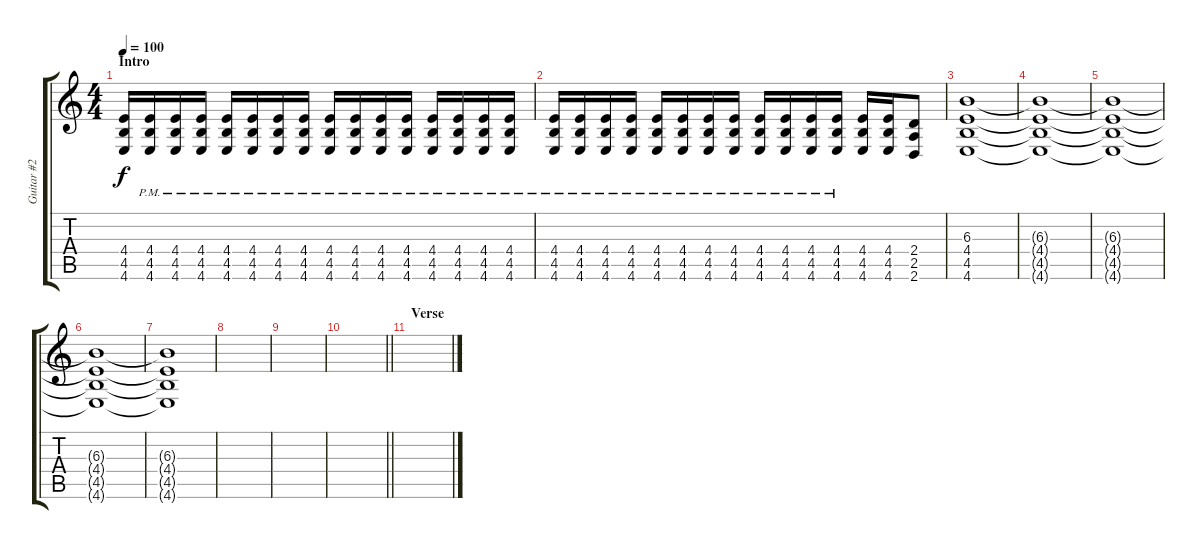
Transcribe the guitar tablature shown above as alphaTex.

\track ("Guitar #2" "Guitar #2") {instrument distortionguitar}
\staff {score tabs}
\tuning (D4 A3 F3 C3 G2 C2) {hide}
\ts (4 4)
\section ("" "Intro")
\tempo 100
\clef g2
\ks c
(4.4 4.5 4.6).16{dy f instrument distortionguitar} (4.4{pm} 4.5{pm} 4.6{pm}).16 (4.4{pm} 4.5{pm} 4.6{pm}).16 (4.4{pm} 4.5{pm} 4.6{pm}).16 (4.4{pm} 4.5{pm} 4.6{pm}).16 (4.4{pm} 4.5{pm} 4.6{pm}).16 (4.4{pm} 4.5{pm} 4.6{pm}).16 (4.4{pm} 4.5{pm} 4.6{pm}).16 (4.4{pm} 4.5{pm} 4.6{pm}).16 (4.4{pm} 4.5{pm} 4.6{pm}).16 (4.4{pm} 4.5{pm} 4.6{pm}).16 (4.4{pm} 4.5{pm} 4.6{pm}).16 (4.4{pm} 4.5{pm} 4.6{pm}).16 (4.4{pm} 4.5{pm} 4.6{pm}).16 (4.4{pm} 4.5{pm} 4.6{pm}).16 (4.4{pm} 4.5{pm} 4.6{pm}).16 |
(4.4{pm} 4.5{pm} 4.6{pm}).16 (4.4{pm} 4.5{pm} 4.6{pm}).16 (4.4{pm} 4.5{pm} 4.6{pm}).16 (4.4{pm} 4.5{pm} 4.6{pm}).16 (4.4{pm} 4.5{pm} 4.6{pm}).16 (4.4{pm} 4.5{pm} 4.6{pm}).16 (4.4{pm} 4.5{pm} 4.6{pm}).16 (4.4{pm} 4.5{pm} 4.6{pm}).16 (4.4{pm} 4.5{pm} 4.6{pm}).16 (4.4{pm} 4.5{pm} 4.6{pm}).16 (4.4 4.5{pm} 4.6{pm}).16 (4.4 4.5 4.6{pm}).16 (4.4 4.5 4.6).16 (4.4 4.5 4.6).16 (2.4 2.5 2.6).8 |
(6.3 4.4 4.5 4.6).1 |
(6.3{t} 4.4{t} 4.5{t} 4.6{t}).1 |
(6.3{t} 4.4{t} 4.5{t} 4.6{t}).1 |
(6.3{t} 4.4{t} 4.5{t} 4.6{t}).1 |
(6.3{t} 4.4{t} 4.5{t} 4.6{t}).1 |
|
|
\barLineRight lightlight
|
\section ("" "Verse")
